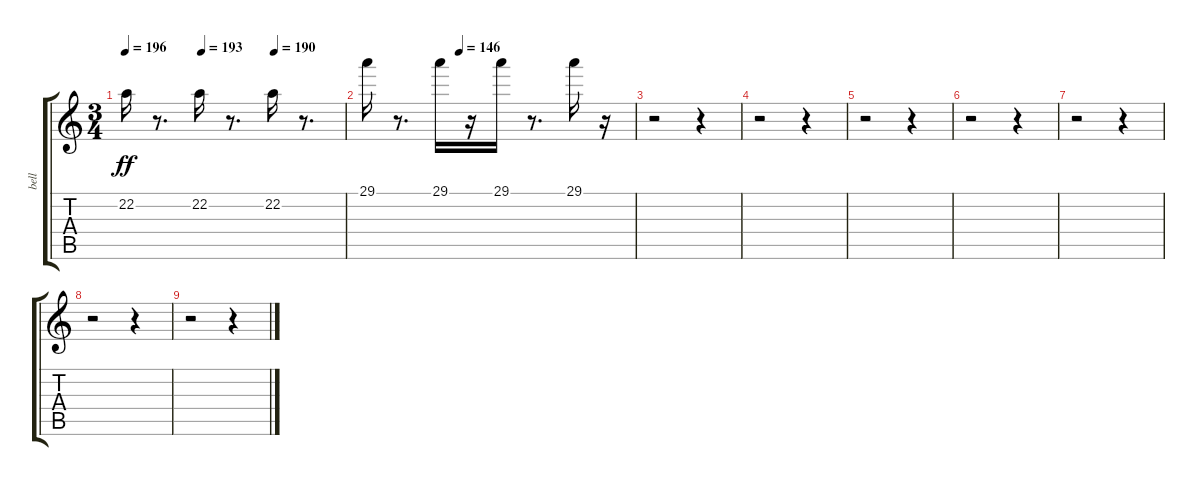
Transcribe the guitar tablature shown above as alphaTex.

\track ("bell" "bell") {instrument fx4atmosphere}
\staff {score tabs}
\tuning (E4 B3 G3 D3 A2 E2) {hide}
\ts (3 4)
\tempo 196
\tempo (193 0.3472222222222222)
\tempo (190 0.6805555555555556)
\clef g2
\ks c
22.2.16{dy ff} r.8{d} 22.2.16 r.8{d} 22.2.16 r.8{d} |
\tempo (146 0.3472222222222222)
29.1.16 r.8{d} 29.1.16 r.16 29.1.16 r.8{d} 29.1.16 r.16 |
r.2 r.4 |
r.2 r.4 |
r.2 r.4 |
r.2 r.4 |
r.2 r.4 |
r.2 r.4 |
r.2 r.4
